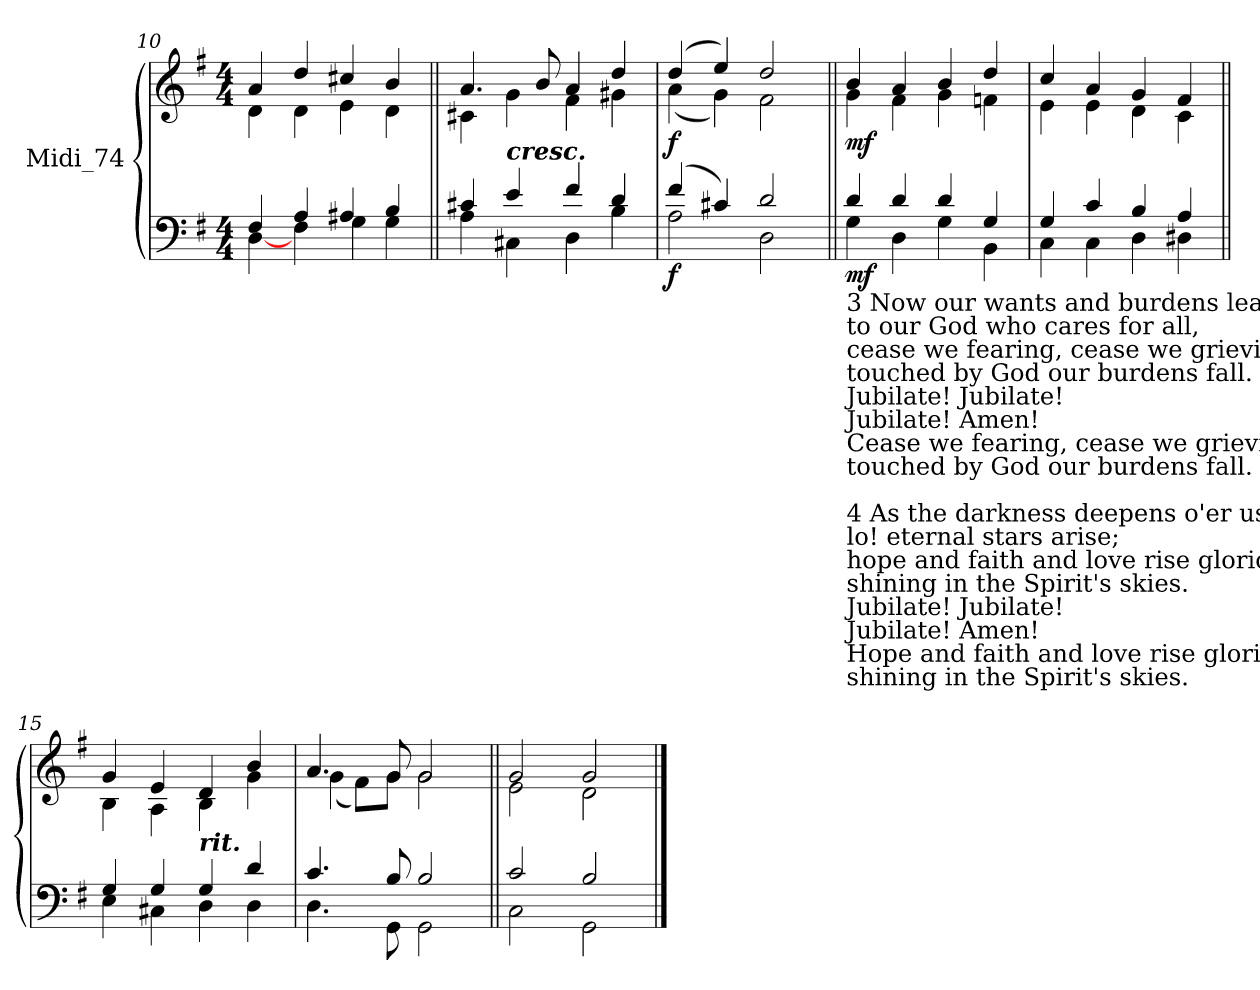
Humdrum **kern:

**kern	**dynam	**kern	**dynam
*part2	*part2	*part1	*part1
*staff2	*staff2	*staff1	*staff1
*I"Midi_74	*	*I"Midi_74	*
*clefF4	*	*clefG2	*
*k[f#]	*	*k[f#]	*
*G:	*	*G:	*
*M4/4	*	*M4/4	*
=10	=10	=10	=10
*^	*	*^	*
4F#/	[4D\	.	4a/	4d\	.
4A/	4F#\	.	4dd/	4d\	.
4A#X/	4G\	.	4cc#X/	4e\	.
4B/	4G\	.	4b/	4d\	.
=11||	=11||	=11||	=11||	=11||	=11||
4c#X/	4A\	.	4.a/	4c#X\	.
!LO:TX:a:Bi:t=cresc.	!	!	!	!	!
4e/	4C#X\	.	.	4g\	.
.	.	.	8b/	.	.
4f#/	4D\	.	4a/	4f#\	.
4d/	4B\	.	4dd/	4g#X\	.
=12	=12	=12	=12	=12	=12
!	!	!LO:DY:b	!	!	!LO:DY:b
(4f#/	2A\	f	(>4dd/	(<4a\	f
4c#X/)	.	.	4ee/)	4g\)	.
2d/	2D\	.	2dd/	2f#\	.
=13||	=13||	=13||	=13||	=13||	=13||
!LO:TX:b:t=3 Now our wants and burdens leaving \nto our God who cares for all,\ncease we fearing, cease we grieving; \ntouched by God our burdens fall. \nJubilate! Jubilate! \nJubilate! Amen! \nCease we fearing, cease we grieving; \ntouched by God our burdens fall. \n\n4 As the darkness deepens o'er us, \nlo! eternal stars arise;\nhope and faith and love rise glorious, \nshining in the Spirit's skies. \nJubilate! Jubilate! \nJubilate! Amen! \nHope and faith and love rise glorious, \nshining in the Spirit's skies.	!	!	!	!	!
!	!	!LO:DY:b	!	!	!LO:DY:b
4d/	4G\	mf	4b/	4g\	mf
4d/	4D\	.	4a/	4f#\	.
4d/	4G\	.	4b/	4g\	.
4G/	4BB\	.	4dd/	4fn\	.
=14	=14	=14	=14	=14	=14
4G/	4C\	.	4cc/	4e\	.
4c/	4C\	.	4a/	4e\	.
4B/	4D\	.	4g/	4d\	.
4A/	4D#X\	.	4f#/	4c\	.
=15||	=15||	=15||	=15||	=15||	=15||
4G/	4E\	.	4g/	4B\	.
4G/	4C#X\	.	4e/	4A\	.
!	!	!	!LO:TX:b:Bi:t=rit.	!	!
4G/	4D\	.	4d/	4B\	.
4d/	4D\	.	4b/	4g\	.
=16	=16	=16	=16	=16	=16
4.c/	4.D\	.	4.a/	(<4g\	.
.	.	.	.	8f#\L)	.
8B/	8GG\	.	8g/	8g\J	.
2B/	2GG\	.	2g/	2g\	.
=17||	=17||	=17||	=17||	=17||	=17||
2c/	2C\	.	2g/	2e\	.
2B/	2GG\	.	2g/	2d\	.
*v	*v	*	*	*	*
*	*	*v	*v	*
==	==	==	==
*-	*-	*-	*-
